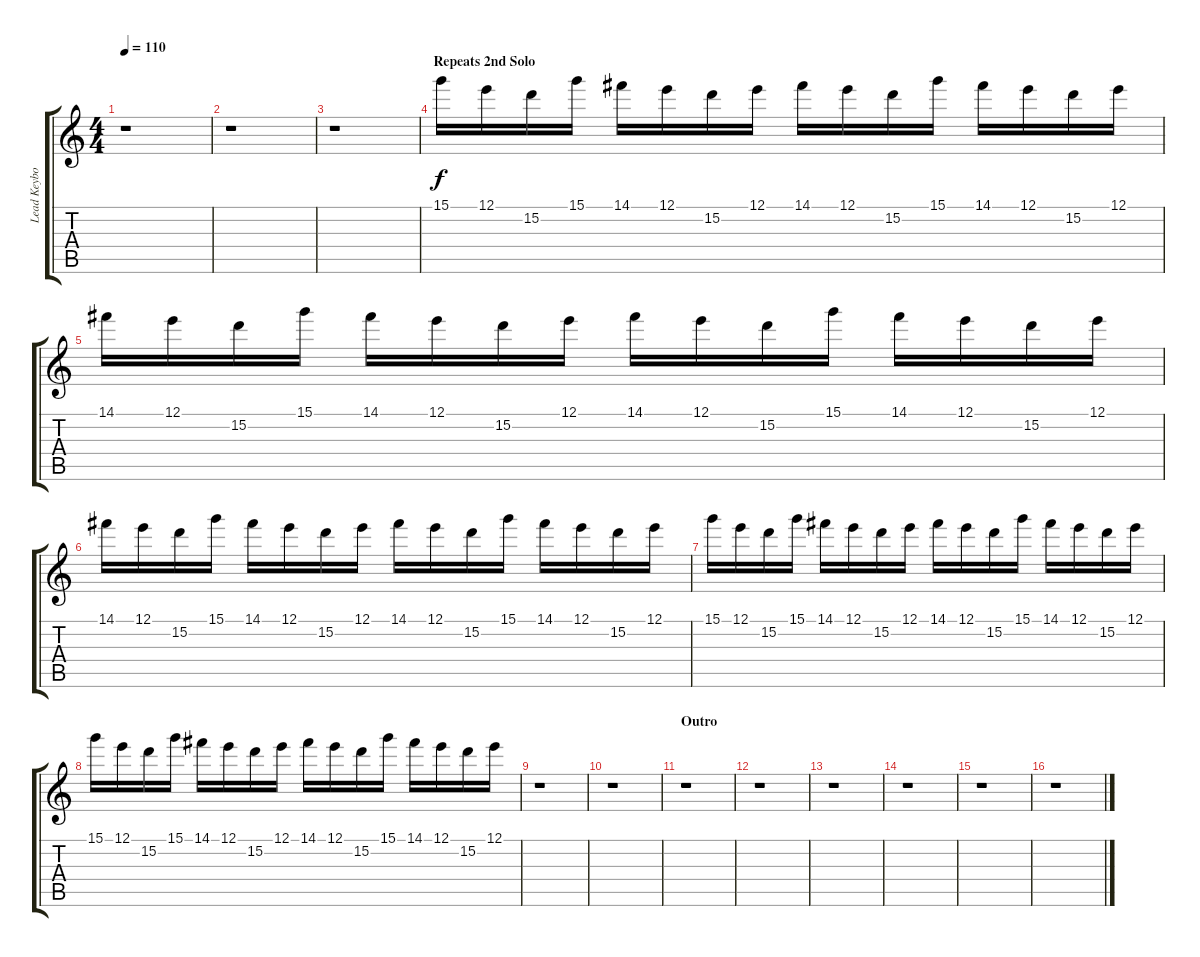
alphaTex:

\track ("Lead Keyboard" "Lead Keybo") {instrument pad1newage}
\staff {score tabs}
\tuning (E5 B4 G4 D4 A3 E3) {hide}
\ts (4 4)
\tempo 110
\clef g2
\ks c
r.1{dy f} |
r.1 |
r.1 |
\section ("" "Repeats 2nd Solo")
15.1.16{volume 7 instrument pad1newage} 12.1.16 15.2.16 15.1.16 14.1.16 12.1.16 15.2.16 12.1.16 14.1.16 12.1.16 15.2.16 15.1.16 14.1.16 12.1.16 15.2.16 12.1.16 |
14.1.16 12.1.16 15.2.16 15.1.16 14.1.16 12.1.16 15.2.16 12.1.16 14.1.16 12.1.16 15.2.16 15.1.16 14.1.16 12.1.16 15.2.16 12.1.16 |
14.1.16 12.1.16 15.2.16 15.1.16 14.1.16 12.1.16 15.2.16 12.1.16 14.1.16 12.1.16 15.2.16 15.1.16 14.1.16 12.1.16 15.2.16 12.1.16 |
15.1.16 12.1.16 15.2.16 15.1.16 14.1.16 12.1.16 15.2.16 12.1.16 14.1.16 12.1.16 15.2.16 15.1.16 14.1.16 12.1.16 15.2.16 12.1.16 |
15.1.16 12.1.16 15.2.16 15.1.16 14.1.16 12.1.16 15.2.16 12.1.16 14.1.16 12.1.16 15.2.16 15.1.16 14.1.16 12.1.16 15.2.16 12.1.16 |
r.1 |
r.1 |
\section ("" "Outro")
r.1 |
r.1 |
r.1 |
r.1 |
r.1 |
r.1
